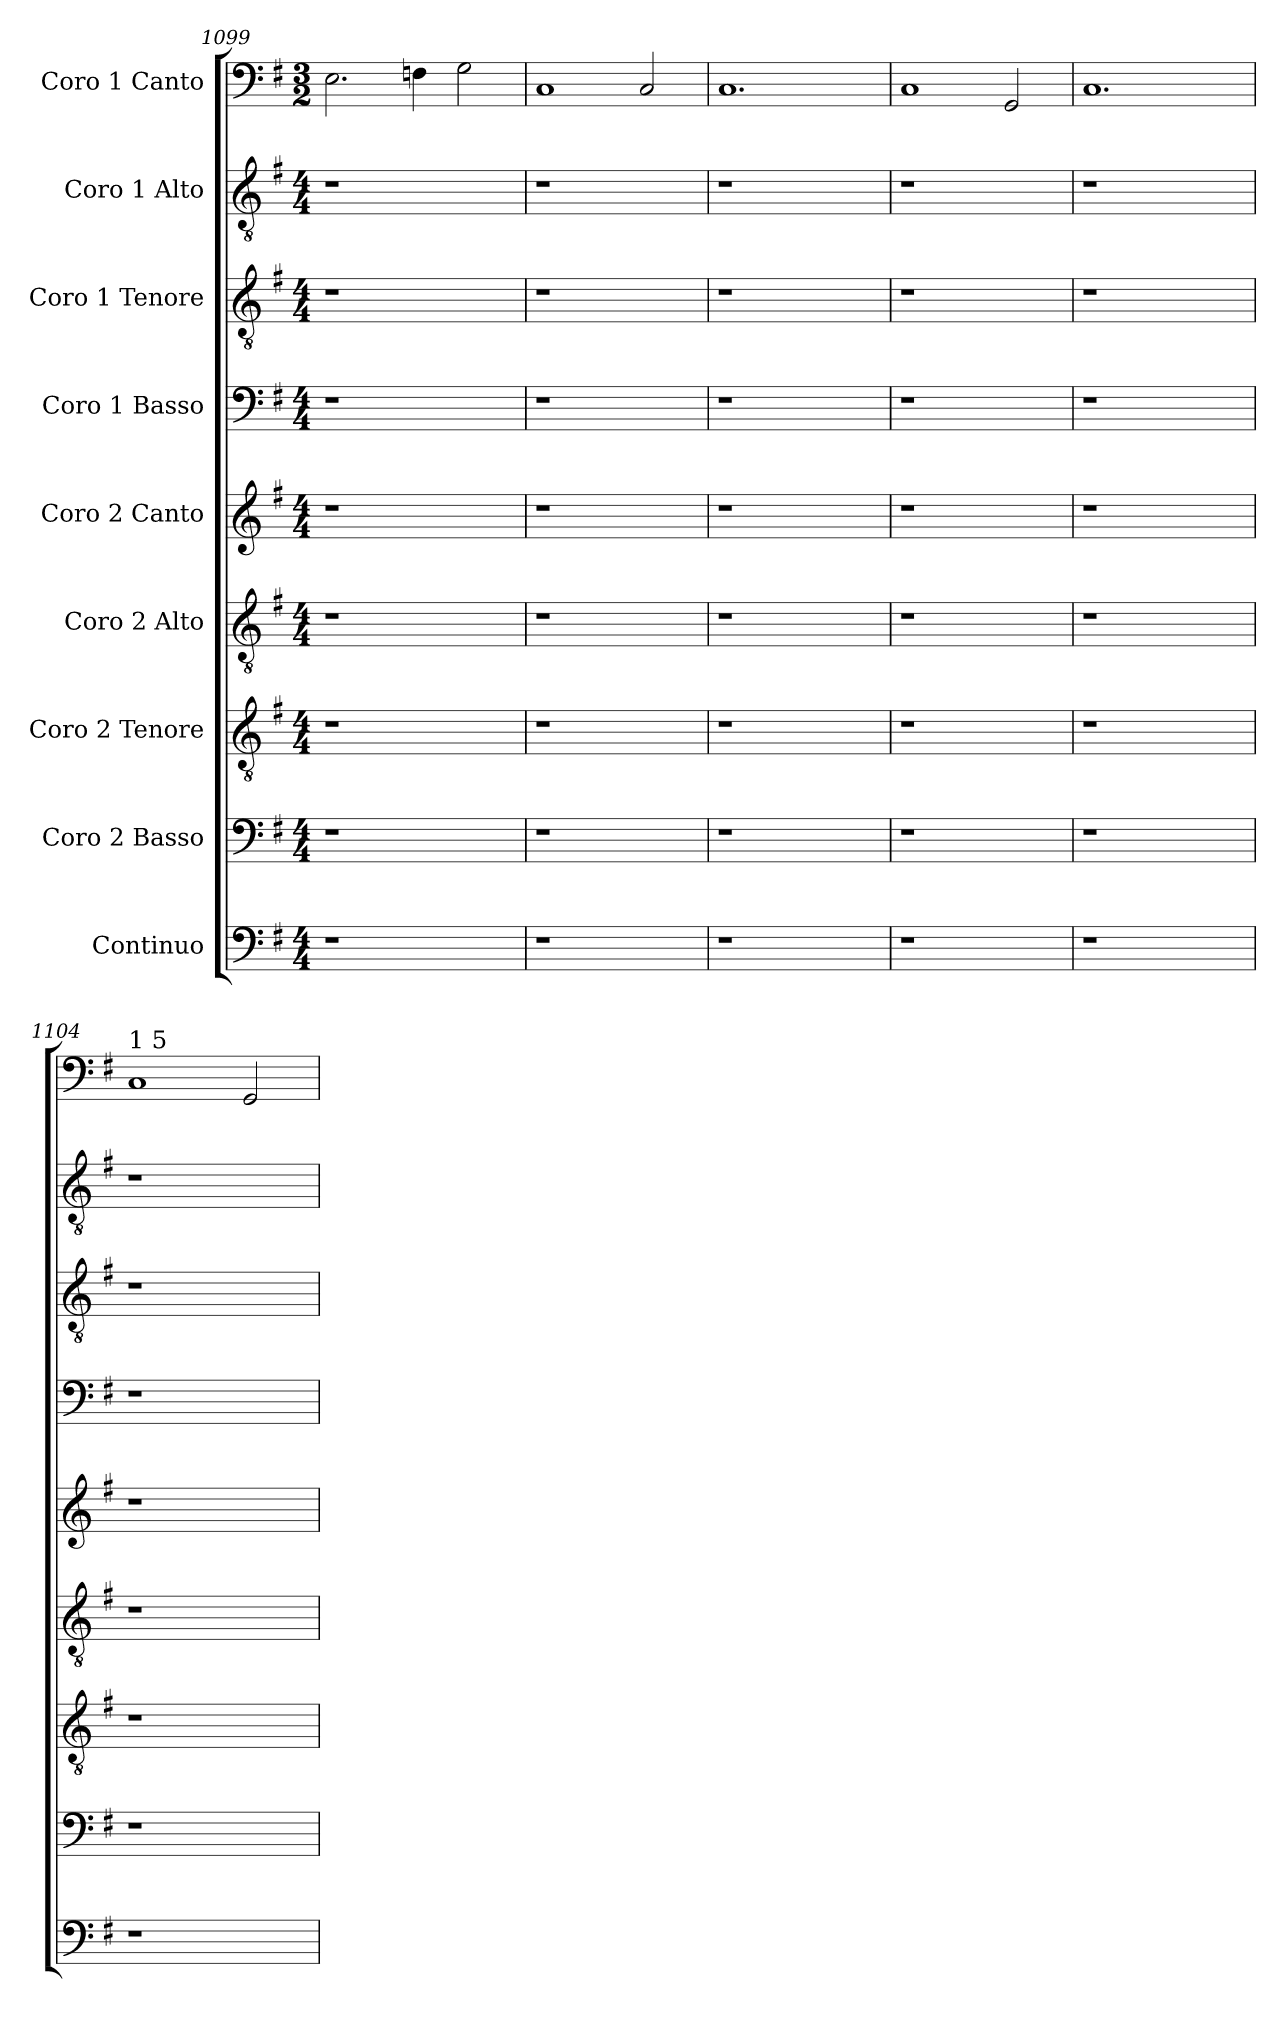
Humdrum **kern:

**kern	**kern	**kern	**kern	**kern	**kern	**kern	**kern	**kern
*part9	*part8	*part7	*part6	*part5	*part4	*part3	*part2	*part1
*staff9	*staff8	*staff7	*staff6	*staff5	*staff4	*staff3	*staff2	*staff1
*I"Continuo	*I"Coro 2  Basso	*I"Coro 2  Tenore	*I"Coro 2  Alto	*I"Coro 2  Canto	*I"Coro 1  Basso	*I"Coro 1  Tenore	*I"Coro 1  Alto	*I"Coro 1  Canto
*clefF4	*clefF4	*clefGv2	*clefGv2	*clefG2	*clefF4	*clefGv2	*clefGv2	*clefF4
*k[f#]	*k[f#]	*k[f#]	*k[f#]	*k[f#]	*k[f#]	*k[f#]	*k[f#]	*k[f#]
*G:	*G:	*G:	*G:	*G:	*G:	*G:	*G:	*G:
*M4/4	*M4/4	*M4/4	*M4/4	*M4/4	*M4/4	*M4/4	*M4/4	*M3/2
=1099	=1099	=1099	=1099	=1099	=1099	=1099	=1099	=1099
1r	1r	1r	1r	1r	1r	1r	1r	2.E\
.	.	.	.	.	.	.	.	4Fn\
2ryy	2ryy	2ryy	2ryy	2ryy	2ryy	2ryy	2ryy	2G\
=1100	=1100	=1100	=1100	=1100	=1100	=1100	=1100	=1100
1r	1r	1r	1r	1r	1r	1r	1r	1C
2ryy	2ryy	2ryy	2ryy	2ryy	2ryy	2ryy	2ryy	2C/
=1101	=1101	=1101	=1101	=1101	=1101	=1101	=1101	=1101
1r	1r	1r	1r	1r	1r	1r	1r	1.C
2ryy	2ryy	2ryy	2ryy	2ryy	2ryy	2ryy	2ryy	.
=1102	=1102	=1102	=1102	=1102	=1102	=1102	=1102	=1102
1r	1r	1r	1r	1r	1r	1r	1r	1C
2ryy	2ryy	2ryy	2ryy	2ryy	2ryy	2ryy	2ryy	2GG/
=1103	=1103	=1103	=1103	=1103	=1103	=1103	=1103	=1103
1r	1r	1r	1r	1r	1r	1r	1r	1.C
2ryy	2ryy	2ryy	2ryy	2ryy	2ryy	2ryy	2ryy	.
!!LO:LB:g=z
=1104	=1104	=1104	=1104	=1104	=1104	=1104	=1104	=1104
!	!	!	!	!	!	!	!	!LO:TX:a:t=1 5
1r	1r	1r	1r	1r	1r	1r	1r	1C
2ryy	2ryy	2ryy	2ryy	2ryy	2ryy	2ryy	2ryy	2GG/
=	=	=	=	=	=	=	=	=
*-	*-	*-	*-	*-	*-	*-	*-	*-
